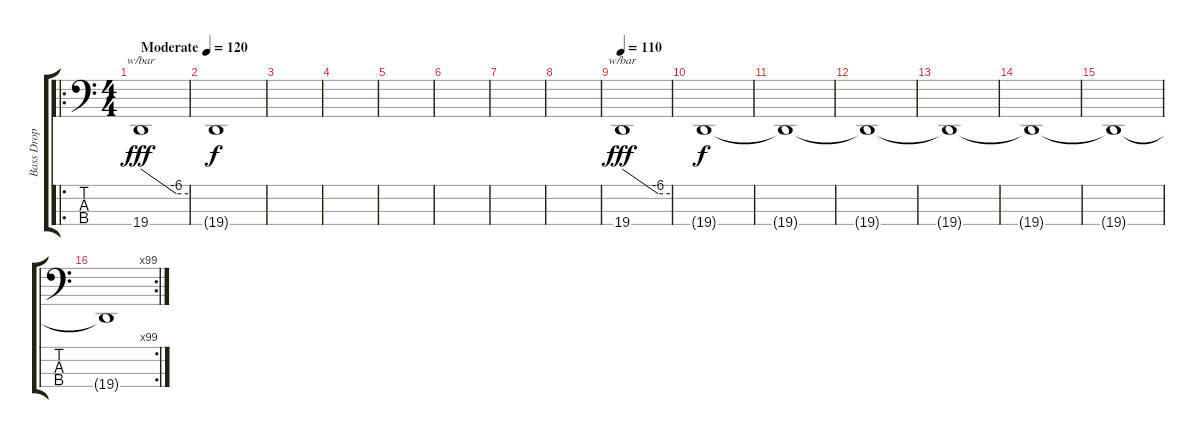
\track ("Bass Drop #1" "Bass Drop ") {instrument ocarina}
\staff {score tabs}
\tuning (Bb1 F1 C1 G0) {hide}
\ro
\ts (4 4)
\tempo (120 "Moderate")
\clef f4
\ks c
19.4.1{tbe (custom default 0 0 45 -24 60 -24) dy fff instrument ocarina} |
19.4{t}.1{dy f} |
|
|
|
|
|
|
\tempo 110
19.4.1{tbe (custom default 0 0 45 -24 60 -24) dy fff} |
19.4{t}.1{dy f} |
19.4{t}.1 |
19.4{t}.1 |
19.4{t}.1 |
19.4{t}.1 |
19.4{t}.1 |
\rc 99
19.4{t}.1
